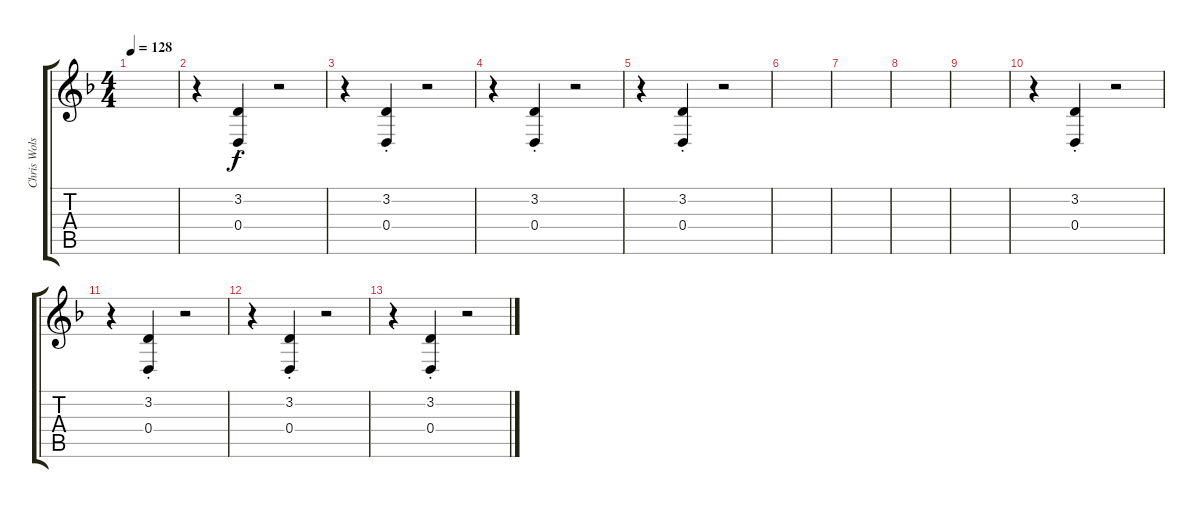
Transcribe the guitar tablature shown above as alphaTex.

\track ("Chris Wolstenholme Backing Vocals" "Chris Wols") {instrument clarinet}
\staff {score tabs}
\tuning (E4 B3 G3 D3 A2 E2) {hide}
\ts (4 4)
\tempo 128
\clef g2
\ks dminor
|
r.4 (3.2{st} 0.4{st}).4 r.2 |
r.4 (3.2{st} 0.4{st}).4 r.2 |
r.4 (3.2{st} 0.4{st}).4 r.2 |
r.4 (3.2{st} 0.4{st}).4 r.2 |
|
|
|
|
r.4 (3.2{st} 0.4{st}).4 r.2 |
r.4 (3.2{st} 0.4{st}).4 r.2 |
r.4 (3.2{st} 0.4{st}).4 r.2 |
r.4 (3.2{st} 0.4{st}).4 r.2
